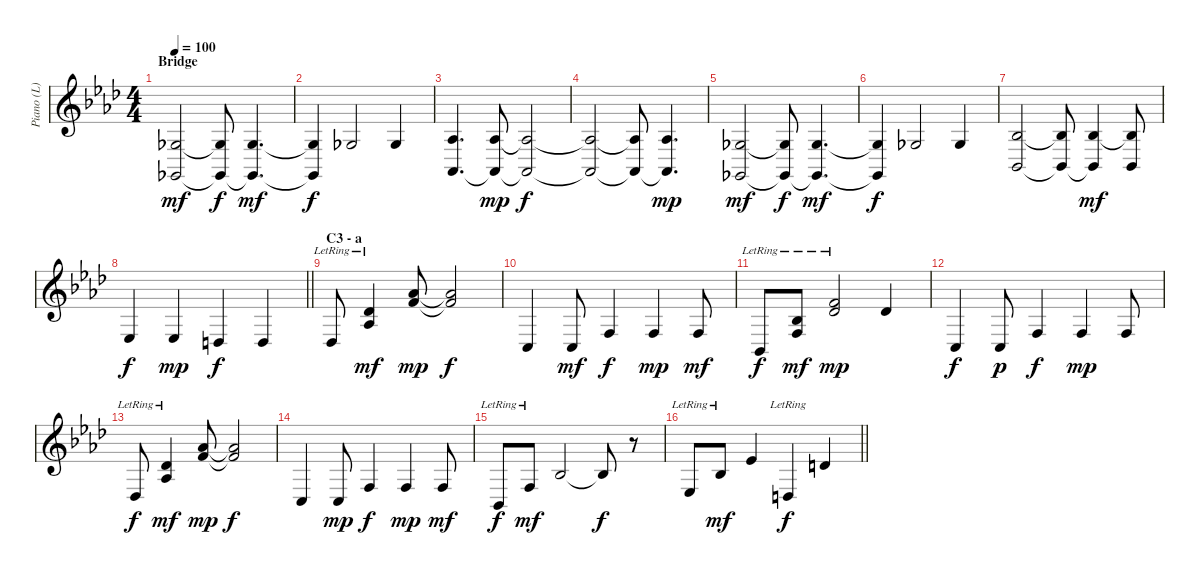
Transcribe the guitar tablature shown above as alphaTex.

\track ("Piano (L)" "Piano (L)") {instrument acousticgrandpiano}
\staff {score}
\tuning (E4 B3 G3 D3 A2 E2 B1) {hide}
\ts (4 4)
\section ("" "Bridge")
\tempo 100
\clef g2
\ks ab
(4.4 2.6).2{dy mf} (4.4{t} 2.6{t}).8{dy f} (4.4 2.6{t}).4{d dy mf} |
(4.4{t} 2.6{t}).4{dy f} 4.4.2 4.4.4 |
(1.3 4.6).4{d} (1.3 4.6{t}).8{dy mp} (1.3{t} 4.6{t}).2{dy f} |
(1.3{t} 4.6{t}).2 (1.3{t} 4.6{t}).8 (1.3 4.6{t}).4{d dy mp} |
(4.4 2.6).2{dy mf} (4.4{t} 2.6{t}).8{dy f} (4.4 2.6{t}).4{d dy mf} |
(4.4{t} 2.6{t}).4{dy f} 4.4.2 4.4.4 |
(3.3 1.5).2 (3.3{t} 1.5{t}).8 (3.3 1.5{t}).4{dy mf} (3.3{t} 1.5).8 |
\barLineRight lightlight
1.4.4{dy f} 1.4.4{dy mp} 0.4.4{dy f} 0.4.4 |
\section ("" "C3 - a")
4.5{lr}.8 (2.2{lr} 1.3{lr}).4{dy mf} (4.1 6.2).8{dy mp} (4.1{t} 6.2{t}).2{dy f} |
3.5.4 3.5.8{dy mf} 3.4.4{dy f} 3.4.4{dy mp} 3.4.8{dy mf} |
1.5{lr}.8{dy f} (3.3{lr} 3.4{lr}).8{dy mf} (1.1 2.2{lr}).2{dy mp} 2.2.4 |
3.5.4{dy f} 3.5.8{dy p} 3.4.4{dy f} 3.4.4{dy mp} 3.4.8 |
4.5{lr}.8{dy f} (2.2{lr} 1.3{lr}).4{dy mf} (4.1 6.2).8{dy mp} (4.1{t} 6.2{t}).2{dy f} |
3.5.4 3.5.8{dy mp} 3.4.4{dy f} 3.4.4{dy mp} 3.4.8{dy mf} |
1.5{lr}.8{dy f} 3.4{lr}.8{dy mf} 3.3.2 3.3{t}.8{dy f} r.8 |
\barLineRight lightlight
1.4{lr}.8 3.3{lr}.8{dy mf} 4.2.4 0.4{lr}.4{dy f} 3.2.4
